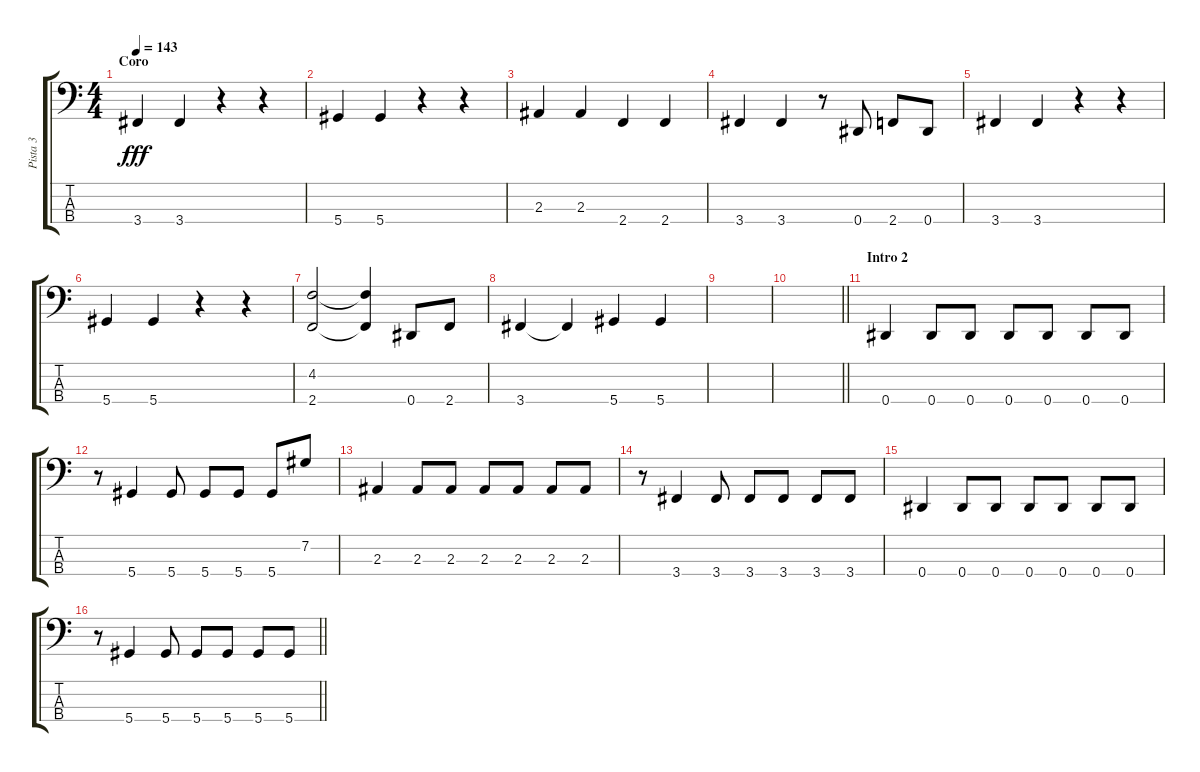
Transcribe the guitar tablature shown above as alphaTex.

\track ("Pista 3" "Pista 3") {instrument electricbasspick}
\staff {score tabs}
\tuning (Gb2 Db2 Ab1 Eb1) {hide}
\ts (4 4)
\section ("" "Coro")
\tempo 143
\clef f4
\ks c
3.4.4{dy fff} 3.4.4 r.4 r.4 |
5.4.4 5.4.4 r.4 r.4 |
2.3.4 2.3.4 2.4.4 2.4.4 |
3.4.4 3.4.4 r.8 0.4.8 2.4.8 0.4.8 |
3.4.4 3.4.4 r.4 r.4 |
5.4.4 5.4.4 r.4 r.4 |
(4.2 2.4).2 (4.2{t} 2.4{t}).4 0.4.8 2.4.8 |
3.4.4 3.4{t}.4 5.4.4 5.4.4 |
|
\barLineRight lightlight
|
\section ("" "Intro 2")
0.4.4 0.4.8 0.4.8 0.4.8 0.4.8 0.4.8 0.4.8 |
r.8 5.4.4 5.4.8 5.4.8 5.4.8 5.4.8 7.2.8 |
2.3.4 2.3.8 2.3.8 2.3.8 2.3.8 2.3.8 2.3.8 |
r.8 3.4.4 3.4.8 3.4.8 3.4.8 3.4.8 3.4.8 |
0.4.4 0.4.8 0.4.8 0.4.8 0.4.8 0.4.8 0.4.8 |
\barLineRight lightlight
r.8 5.4.4 5.4.8 5.4.8 5.4.8 5.4.8 5.4.8
